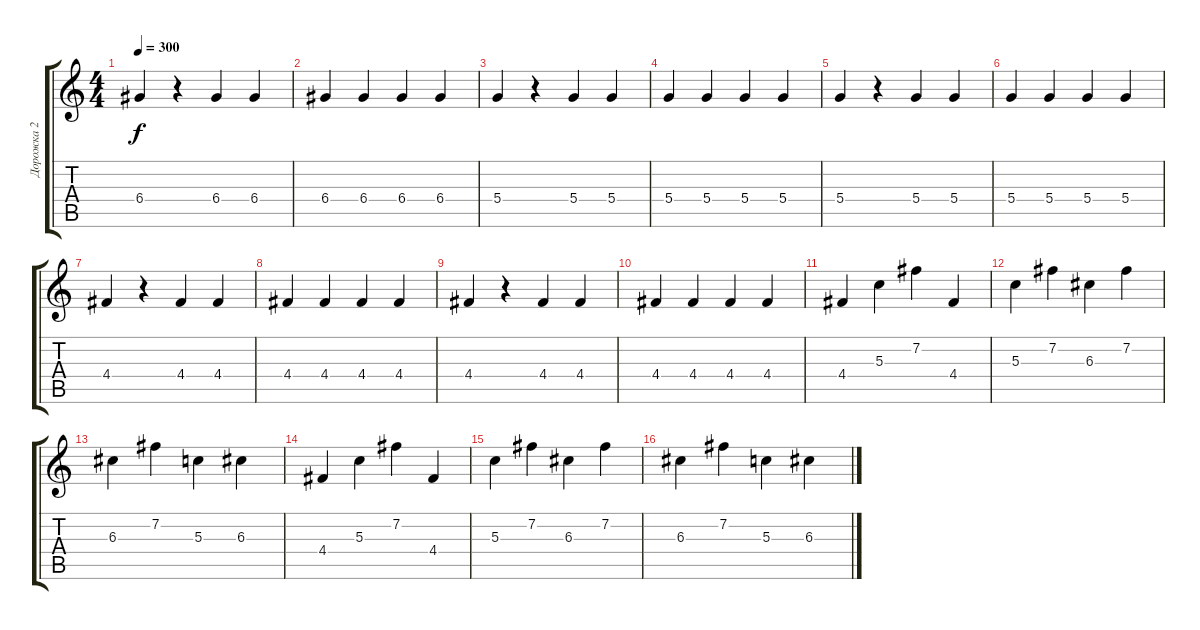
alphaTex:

\track ("Дорожка 2" "Дорожка 2") {instrument distortionguitar}
\staff {score tabs}
\tuning (E4 B3 G3 D3 A2 E2) {hide}
\ts (4 4)
\tempo 300
\clef g2
\ks c
6.4.4{dy f} r.4 6.4.4 6.4.4 |
6.4.4 6.4.4 6.4.4 6.4.4 |
5.4.4 r.4 5.4.4 5.4.4 |
5.4.4 5.4.4 5.4.4 5.4.4 |
5.4.4 r.4 5.4.4 5.4.4 |
5.4.4 5.4.4 5.4.4 5.4.4 |
4.4.4 r.4 4.4.4 4.4.4 |
4.4.4 4.4.4 4.4.4 4.4.4 |
4.4.4 r.4 4.4.4 4.4.4 |
4.4.4 4.4.4 4.4.4 4.4.4 |
4.4.4 5.3.4 7.2.4 4.4.4 |
5.3.4 7.2.4 6.3.4 7.2.4 |
6.3.4 7.2.4 5.3.4 6.3.4 |
4.4.4 5.3.4 7.2.4 4.4.4 |
5.3.4 7.2.4 6.3.4 7.2.4 |
6.3.4 7.2.4 5.3.4 6.3.4
